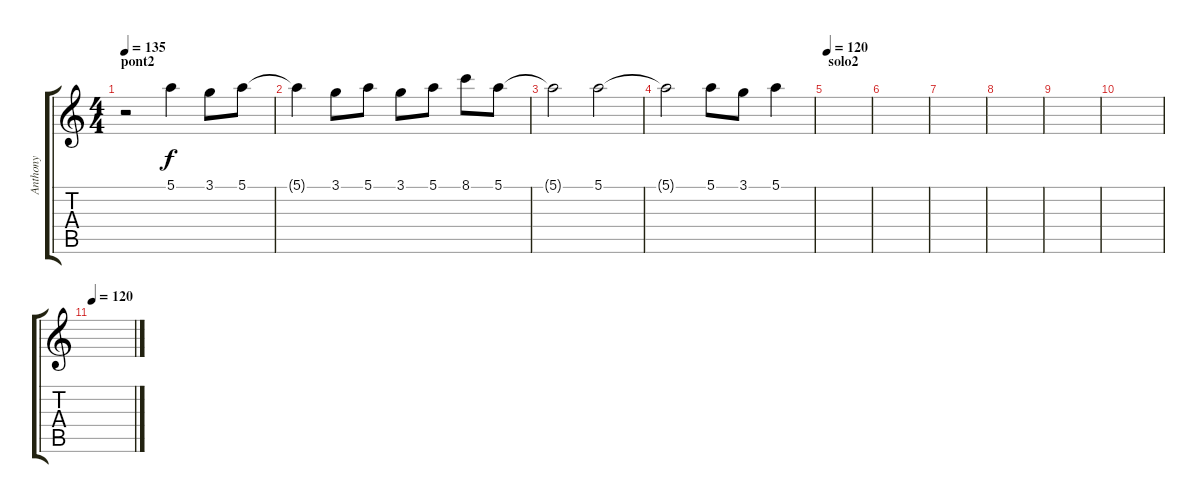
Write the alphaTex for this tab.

\track ("Anthony" "Anthony") {instrument fretlessbass}
\staff {score tabs}
\tuning (E4 B3 G3 D3 A2 E2) {hide}
\ts (4 4)
\section ("" "pont2")
\tempo 135
\clef g2
\ks c
r.2{dy f} 5.1.4 3.1.8 5.1.8 |
5.1{t}.4 3.1.8 5.1.8 3.1.8 5.1.8 8.1.8 5.1.8 |
5.1{t}.2 5.1.2 |
5.1{t}.2 5.1.8 3.1.8 5.1.4 |
\section ("" "solo2")
\tempo 120
|
|
|
|
|
|
\tempo 120
